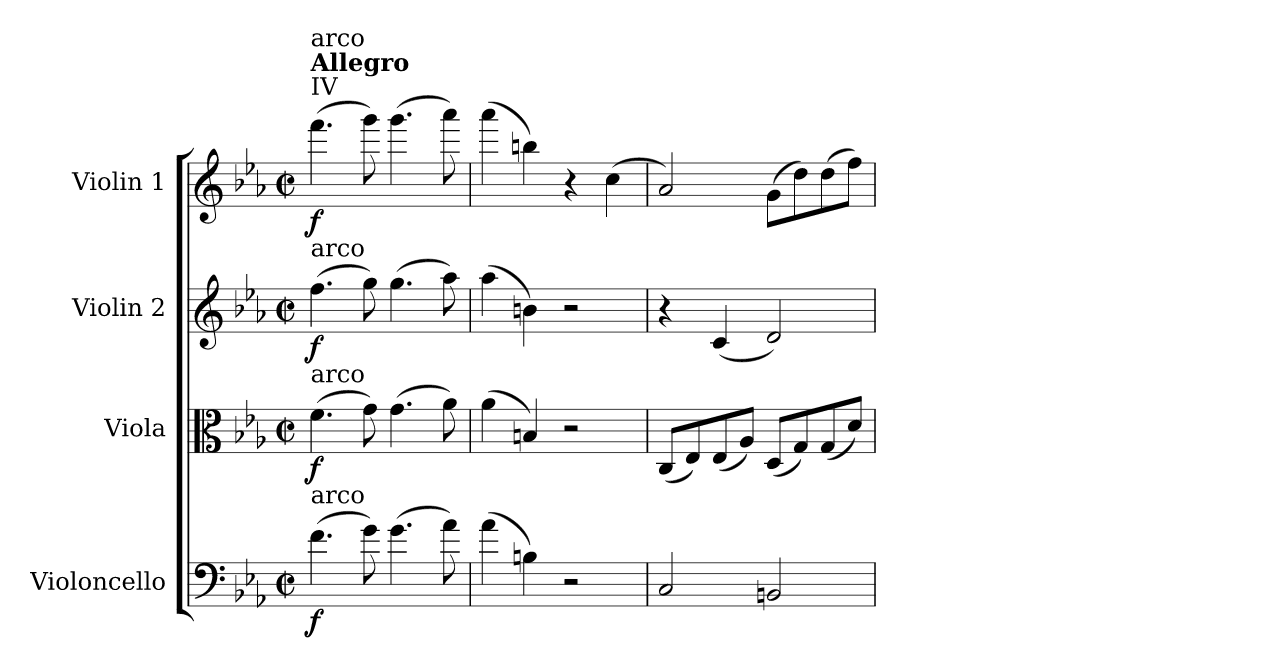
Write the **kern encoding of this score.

**kern	**dynam	**kern	**dynam	**kern	**dynam	**kern	**dynam
*part4	*part4	*part3	*part3	*part2	*part2	*part1	*part1
*staff4	*staff4	*staff3	*staff3	*staff2	*staff2	*staff1	*staff1
*I"Violoncello	*	*I"Viola	*	*I"Violin 2	*	*I"Violin 1	*
*I'Vc	*	*I'Vla	*	*I'Vln	*	*I'Vln	*
!!LO:PB:g=z
*clefF4	*	*clefC3	*	*clefG2	*	*clefG2	*
*k[b-e-a-]	*	*k[b-e-a-]	*	*k[b-e-a-]	*	*k[b-e-a-]	*
*M2/2	*	*M2/2	*	*M2/2	*	*M2/2	*
*met(c|)	*	*met(c|)	*	*met(c|)	*	*met(c|)	*
=1	=1	=1	=1	=1	=1	=1	=1
!	!	!	!	!	!	!LO:TX:a:t=IV	!
!	!	!	!	!	!	!LO:TX:a:B:t=Allegro	!
!	!	!	!	!	!	!LO:TX:a:t=arco	!
!	!	!	!	!LO:TX:a:t=arco	!	!	!
!	!	!LO:TX:a:t=arco	!	!	!	!	!
!LO:TX:a:t=arco	!	!	!	!	!	!	!
!	!LO:DY:b	!	!LO:DY:b	!	!LO:DY:b	!	!LO:DY:b
(4.f\	f	(4.f\	f	(4.ff\	f	(4.fff\	f
8g\)	.	8g\)	.	8gg\)	.	8ggg\)	.
(4.g\	.	(4.g\	.	(4.gg\	.	(4.ggg\	.
8a-\)	.	8a-\)	.	8aa-\)	.	8aaa-\)	.
=2	=2	=2	=2	=2	=2	=2	=2
(4a-\	.	(4a-\	.	(4aa-\	.	(4aaa-\	.
4Bn\)	.	4Bn/)	.	4bn\)	.	4bbn\)	.
2r	.	2r	.	2r	.	4r	.
!	!	!	!	!	!	!	!LO:DY:b
!	!	!	!	!	!	!	!LO:DY:n=1:b
.	.	.	.	.	.	(4cc\	other-dynamics f
=3	=3	=3	=3	=3	=3	=3	=3
!	!LO:DY:b	!	!	!	!	!	!
!	!LO:DY:n=1:b	!	!LO:DY:b	!	!	!	!
!	!	!	!LO:DY:n=1:b	!	!	!	!
2C/	other-dynamics f	(8C/L	other-dynamics f	4r	.	2a-/)	.
.	.	8E-/)	.	.	.	.	.
!	!	!	!	!	!LO:DY:b	!	!
!	!	!	!	!	!LO:DY:n=1:b	!	!
.	.	(8E-/	.	(4c/	other-dynamics f	.	.
.	.	8A-/J)	.	.	.	.	.
2BBn/	.	(8D/L	.	2d/)	.	(8g\L	.
.	.	8G/)	.	.	.	8dd\)	.
.	.	(8G/	.	.	.	(8dd\	.
.	.	8d/J)	.	.	.	8ff\J)	.
=	=	=	=	=	=	=	=
*-	*-	*-	*-	*-	*-	*-	*-
